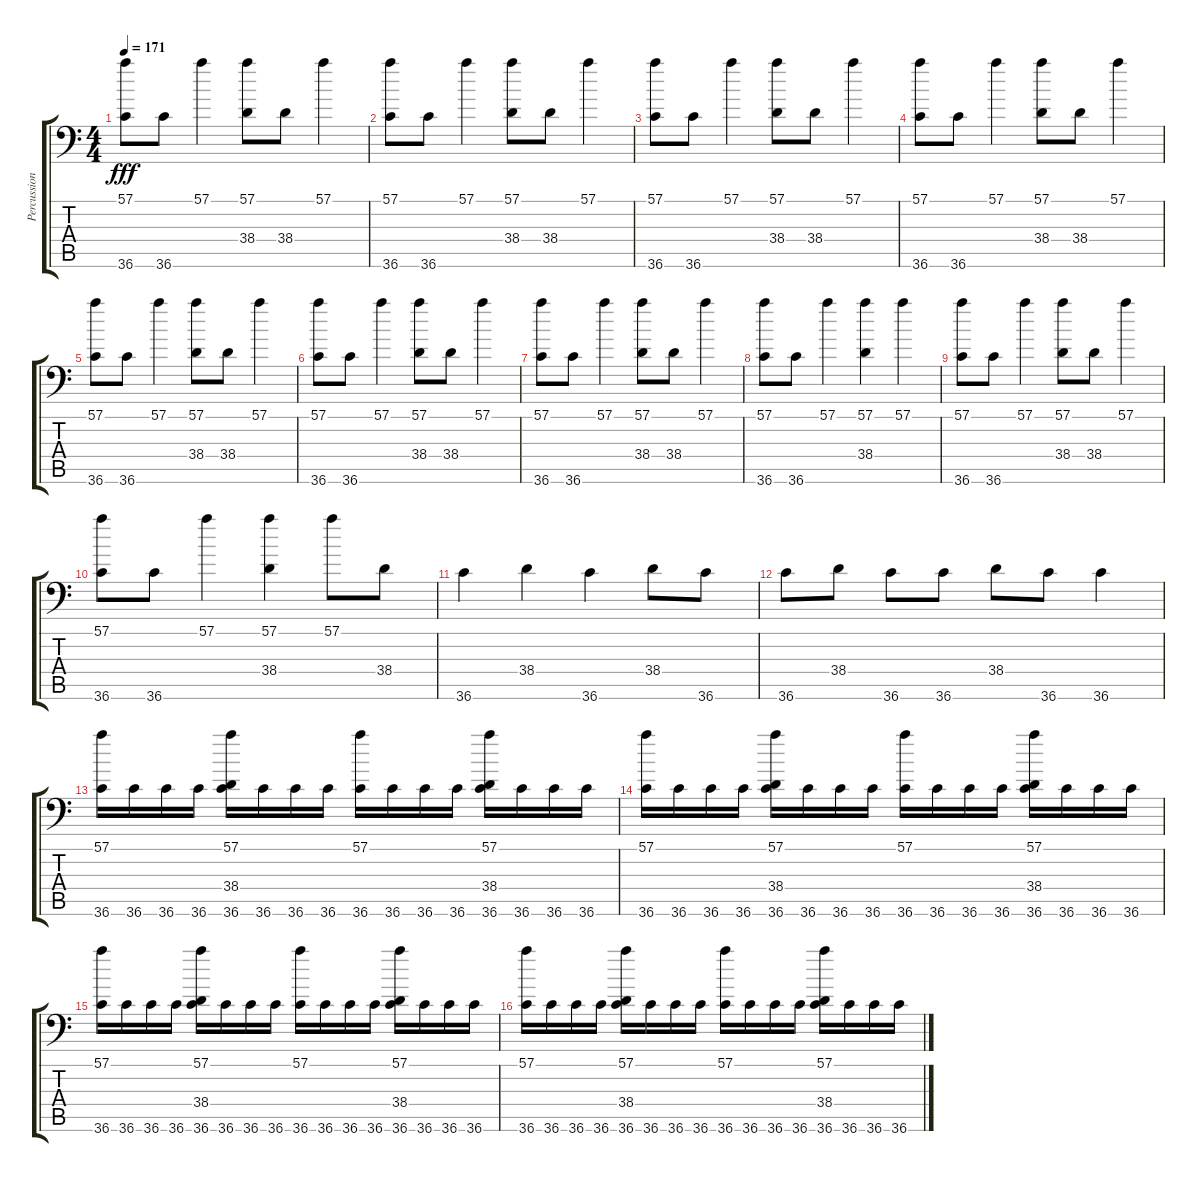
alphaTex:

\track ("Percussion" "Percussion") {instrument acousticgrandpiano}
\staff {score tabs}
\tuning (C-1 C-1 C-1 C-1 C-1 C-1) {hide}
\ts (4 4)
\tempo 171
\clef f4
\ks c
(57.1 36.6).8{dy fff} 36.6.8 57.1.4 (57.1 38.4).8 38.4.8 57.1.4 |
(57.1 36.6).8 36.6.8 57.1.4 (57.1 38.4).8 38.4.8 57.1.4 |
(57.1 36.6).8 36.6.8 57.1.4 (57.1 38.4).8 38.4.8 57.1.4 |
(57.1 36.6).8 36.6.8 57.1.4 (57.1 38.4).8 38.4.8 57.1.4 |
(57.1 36.6).8 36.6.8 57.1.4 (57.1 38.4).8 38.4.8 57.1.4 |
(57.1 36.6).8 36.6.8 57.1.4 (57.1 38.4).8 38.4.8 57.1.4 |
(57.1 36.6).8 36.6.8 57.1.4 (57.1 38.4).8 38.4.8 57.1.4 |
(57.1 36.6).8 36.6.8 57.1.4 (57.1 38.4).4 57.1.4 |
(57.1 36.6).8 36.6.8 57.1.4 (57.1 38.4).8 38.4.8 57.1.4 |
(57.1 36.6).8 36.6.8 57.1.4 (57.1 38.4).4 57.1.8 38.4.8 |
36.6.4 38.4.4 36.6.4 38.4.8 36.6.8 |
36.6.8 38.4.8 36.6.8 36.6.8 38.4.8 36.6.8 36.6.4 |
(57.1 36.6).16 36.6.16 36.6.16 36.6.16 (57.1 38.4 36.6).16 36.6.16 36.6.16 36.6.16 (57.1 36.6).16 36.6.16 36.6.16 36.6.16 (57.1 38.4 36.6).16 36.6.16 36.6.16 36.6.16 |
(57.1 36.6).16 36.6.16 36.6.16 36.6.16 (57.1 38.4 36.6).16 36.6.16 36.6.16 36.6.16 (57.1 36.6).16 36.6.16 36.6.16 36.6.16 (57.1 38.4 36.6).16 36.6.16 36.6.16 36.6.16 |
(57.1 36.6).16 36.6.16 36.6.16 36.6.16 (57.1 38.4 36.6).16 36.6.16 36.6.16 36.6.16 (57.1 36.6).16 36.6.16 36.6.16 36.6.16 (57.1 38.4 36.6).16 36.6.16 36.6.16 36.6.16 |
(57.1 36.6).16 36.6.16 36.6.16 36.6.16 (57.1 38.4 36.6).16 36.6.16 36.6.16 36.6.16 (57.1 36.6).16 36.6.16 36.6.16 36.6.16 (57.1 38.4 36.6).16 36.6.16 36.6.16 36.6.16
